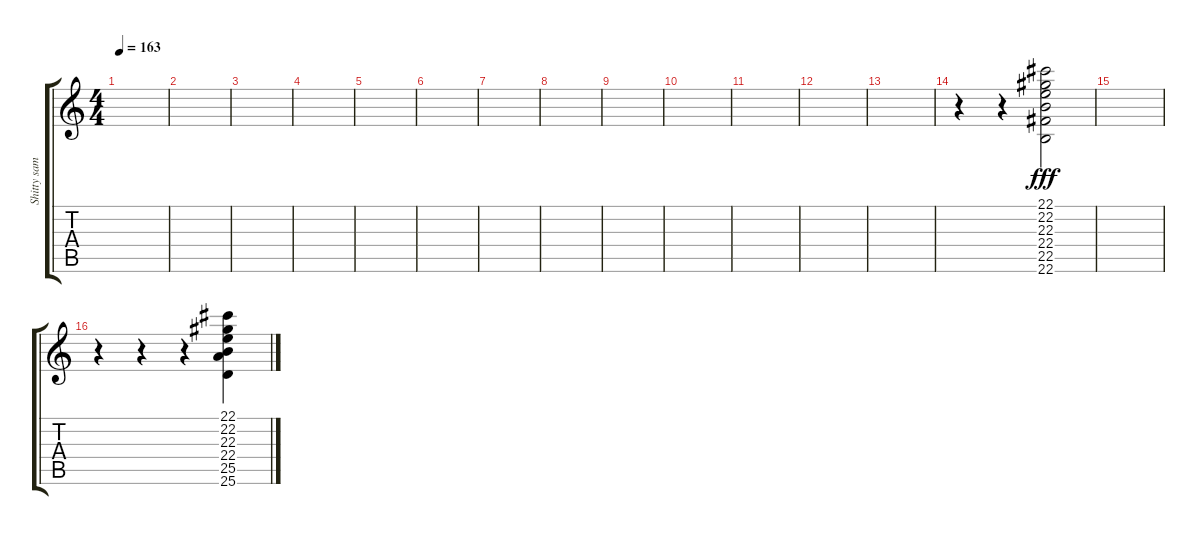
\track ("Shitty samples made by skrillez" "Shitty sam") {instrument reversecymbal}
\staff {score tabs}
\tuning (Eb4 Bb3 Gb3 Db3 Ab2 Db2) {hide}
\ts (4 4)
\tempo 163
\clef g2
\ks c
|
|
|
|
|
|
|
|
|
|
|
|
|
r.4 r.4 (22.1 22.2 22.3 22.4 22.5 22.6).2{dy fff} |
|
r.4 r.4 r.4 (22.1 22.2 22.3 22.4 25.5 25.6).4
